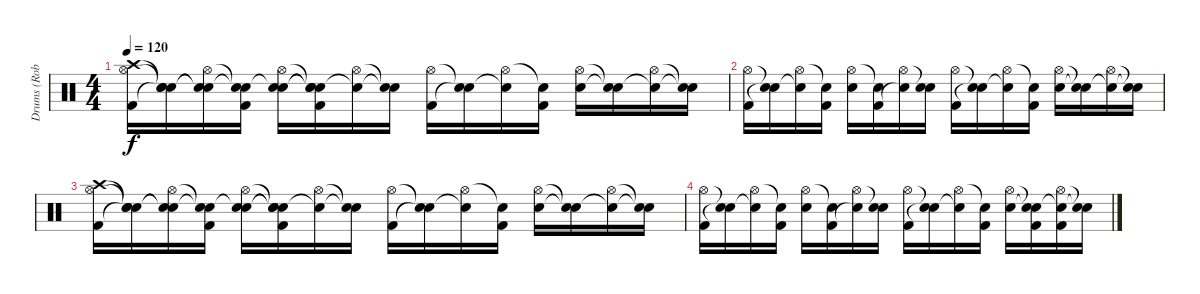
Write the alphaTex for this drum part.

\track ("Drums (Rob Bourdon)" "Drums (Rob") {instrument percussion}
\staff {score}
\articulation defaults
\ts (4 4)
\tempo 120
\clef neutral
\ks c
("Crash high (hit)" "Hi-Hat (open)" "Kick (hit) 2").16{dy f} ("Snare (hit)"{t} "Snare (hit)"{t} "Snare (hit)"{t}).16 ("Snare (hit)"{t} "Hi-Hat (open)" "Snare (hit)"{t}).16 ("Snare (hit)"{t} "Snare (hit)"{t} "Kick (hit) 2").16 ("Snare (hit)"{t} "Hi-Hat (open)" "Electric Snare (hit)").16 ("Snare (hit)"{t} "Snare (hit)"{t} "Snare (hit)"{t} "Kick (hit) 2").16 ("Hi-Hat (open)" "Snare (hit)"{t}).16 ("Snare (hit)"{t} "Snare (hit)"{t}).16 ("Hi-Hat (open)" "Kick (hit) 2").16 ("Snare (hit)"{t} "Snare (hit)"{t}).16 ("Hi-Hat (open)" "Snare (hit)"{t}).16 ("Snare (hit)"{t} "Kick (hit) 2").16 ("Hi-Hat (open)" "Electric Snare (hit)").16 ("Snare (hit)"{t} "Snare (hit)"{t}).16 ("Hi-Hat (open)" "Snare (hit)"{t}).16 ("Snare (hit)"{t} "Snare (hit)"{t}).16 |
("Hi-Hat (open)" "Kick (hit) 2").16 ("Snare (hit)"{t} "Snare (hit)"{t}).16 ("Hi-Hat (open)" "Snare (hit)"{t}).16 ("Snare (hit)"{t} "Kick (hit) 2").16 ("Hi-Hat (open)" "Electric Snare (hit)").16 ("Snare (hit)"{t} "Kick (hit) 2").16 ("Hi-Hat (open)" "Snare (hit)"{t}).16 ("Snare (hit)"{t} "Electric Snare (hit)").16 ("Hi-Hat (open)" "Kick (hit) 2").16 ("Snare (hit)"{t} "Snare (hit)"{t}).16 ("Hi-Hat (open)" "Snare (hit)"{t}).16 ("Snare (hit)"{t} "Kick (hit) 2").16 ("Hi-Hat (open)" "Electric Snare (hit)").16 ("Snare (hit)"{t} "Snare (hit)"{t}).16 ("Hi-Hat (open)" "Snare (hit)"{t}).16 ("Snare (hit)"{t} "Snare (hit)"{t}).16 |
("Crash high (hit)" "Hi-Hat (open)" "Kick (hit) 2").16 ("Snare (hit)"{t} "Snare (hit)"{t} "Snare (hit)"{t}).16 ("Snare (hit)"{t} "Hi-Hat (open)" "Snare (hit)"{t}).16 ("Snare (hit)"{t} "Snare (hit)"{t} "Kick (hit) 2").16 ("Snare (hit)"{t} "Hi-Hat (open)" "Electric Snare (hit)").16 ("Snare (hit)"{t} "Snare (hit)"{t} "Snare (hit)"{t} "Kick (hit) 2").16 ("Hi-Hat (open)" "Snare (hit)"{t}).16 ("Snare (hit)"{t} "Snare (hit)"{t}).16 ("Hi-Hat (open)" "Kick (hit) 2").16 ("Snare (hit)"{t} "Snare (hit)"{t}).16 ("Hi-Hat (open)" "Snare (hit)"{t}).16 ("Snare (hit)"{t} "Kick (hit) 2").16 ("Hi-Hat (open)" "Electric Snare (hit)").16 ("Snare (hit)"{t} "Snare (hit)"{t}).16 ("Hi-Hat (open)" "Snare (hit)"{t}).16 ("Snare (hit)"{t} "Snare (hit)"{t}).16 |
("Hi-Hat (open)" "Kick (hit) 2").16 ("Snare (hit)"{t} "Snare (hit)"{t}).16 ("Hi-Hat (open)" "Snare (hit)"{t}).16 ("Snare (hit)"{t} "Kick (hit) 2").16 ("Hi-Hat (open)" "Electric Snare (hit)").16 ("Snare (hit)"{t} "Kick (hit) 2").16 ("Hi-Hat (open)" "Snare (hit)"{t}).16 ("Snare (hit)"{t} "Electric Snare (hit)").16 ("Hi-Hat (open)" "Kick (hit) 2").16 ("Snare (hit)"{t} "Snare (hit)"{t}).16 ("Hi-Hat (open)" "Snare (hit)"{t}).16 ("Snare (hit)"{t} "Kick (hit) 2").16 ("Hi-Hat (open)" "Electric Snare (hit)").16 ("Snare (hit)"{t} "Snare (hit)"{t} "Kick (hit) 2").16 ("Hi-Hat (open)" "Snare (hit)"{t} "Kick (hit) 2").16 ("Snare (hit)"{t} "Snare (hit)"{t}).16
